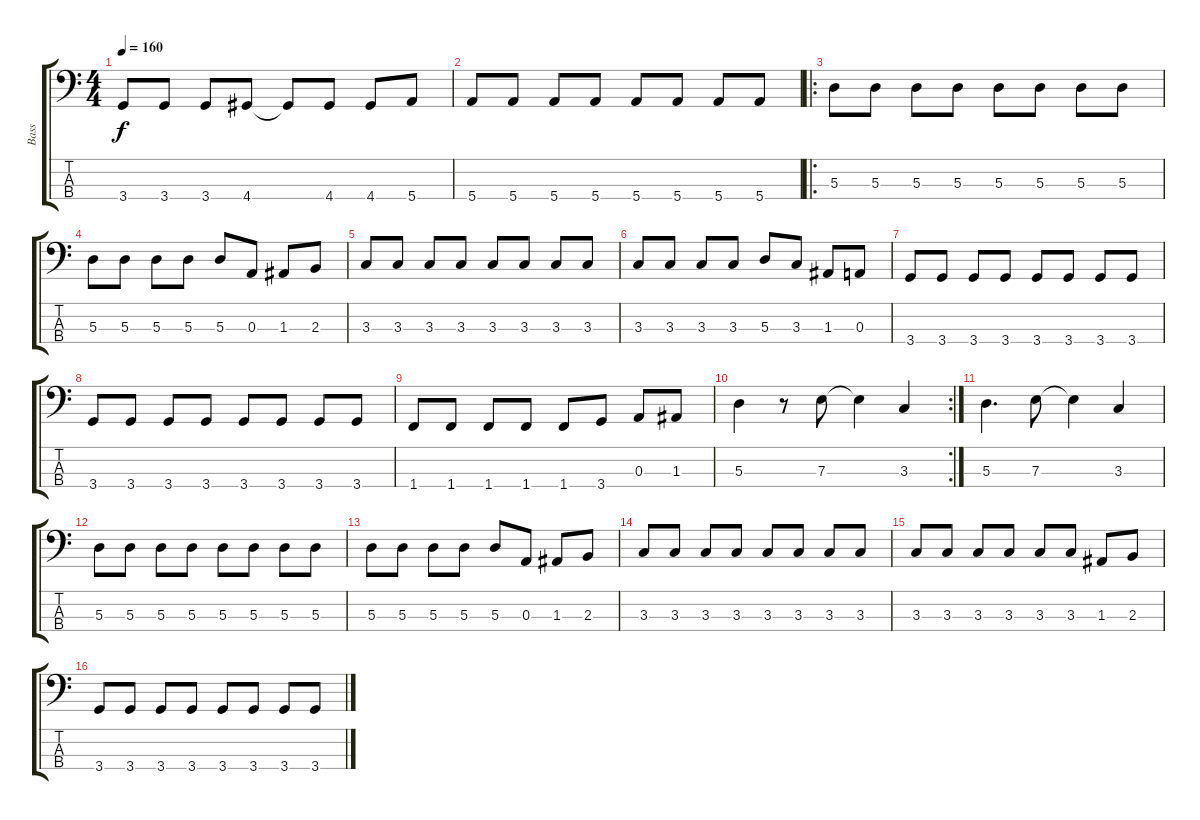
\track ("Bass" "Bass") {instrument electricbassfinger}
\staff {score tabs}
\tuning (G2 D2 A1 E1) {hide}
\ts (4 4)
\tempo 160
\clef f4
\ks c
3.4{t}.8{dy f} 3.4.8 3.4.8 4.4.8 4.4{t}.8 4.4.8 4.4.8 5.4.8 |
5.4.8 5.4.8 5.4.8 5.4.8 5.4.8 5.4.8 5.4.8 5.4.8 |
\ro
5.3.8 5.3.8 5.3.8 5.3.8 5.3.8 5.3.8 5.3.8 5.3.8 |
5.3.8 5.3.8 5.3.8 5.3.8 5.3.8 0.3.8 1.3.8 2.3.8 |
3.3.8 3.3.8 3.3.8 3.3.8 3.3.8 3.3.8 3.3.8 3.3.8 |
3.3.8 3.3.8 3.3.8 3.3.8 5.3.8 3.3.8 1.3.8 0.3.8 |
3.4.8 3.4.8 3.4.8 3.4.8 3.4.8 3.4.8 3.4.8 3.4.8 |
3.4.8 3.4.8 3.4.8 3.4.8 3.4.8 3.4.8 3.4.8 3.4.8 |
1.4.8 1.4.8 1.4.8 1.4.8 1.4.8 3.4.8 0.3.8 1.3.8 |
\rc 2
5.3.4 r.8 7.3.8 7.3{t}.4 3.3.4 |
5.3.4{d} 7.3.8 7.3{t}.4 3.3.4 |
5.3.8 5.3.8 5.3.8 5.3.8 5.3.8 5.3.8 5.3.8 5.3.8 |
5.3.8 5.3.8 5.3.8 5.3.8 5.3.8 0.3.8 1.3.8 2.3.8 |
3.3.8 3.3.8 3.3.8 3.3.8 3.3.8 3.3.8 3.3.8 3.3.8 |
3.3.8 3.3.8 3.3.8 3.3.8 3.3.8 3.3.8 1.3.8 2.3.8 |
3.4.8 3.4.8 3.4.8 3.4.8 3.4.8 3.4.8 3.4.8 3.4.8
